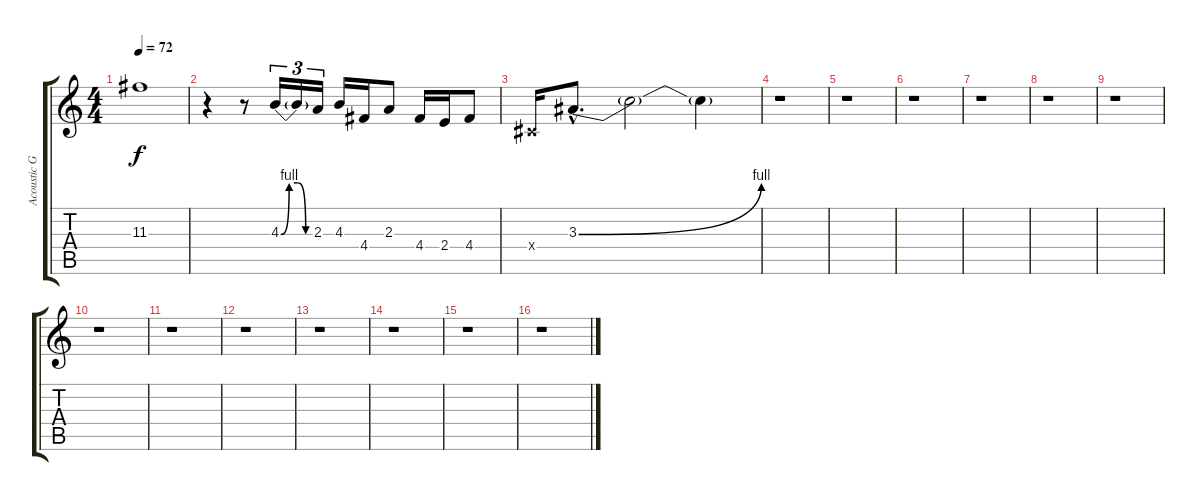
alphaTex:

\track ("Acoustic Guitar Solo " "Acoustic G") {instrument acousticguitarsteel}
\staff {score tabs}
\tuning (E4 B3 G3 D3 A2 E2) {hide}
\ts (4 4)
\tempo 72
\clef g2
\ks c
11.3{t}.1{dy f} |
r.4 r.8 4.3{be (custom 0 0 15 4 30 4 45 0 60 0)}.16{tu (3 2)} 4.3{t}.16{tu (3 2)} 2.3.16{tu (3 2)} 4.3.16 4.4.16 2.3.8 4.4.16 2.4.16 4.4.8 |
-1.4{x}.16 3.3{be (bend 0 0 60 4) hac}.8{d} 3.3{t}.2 3.3{t}.4 |
r.1 |
r.1 |
r.1 |
r.1 |
r.1 |
r.1 |
r.1 |
r.1 |
r.1 |
r.1 |
r.1 |
r.1 |
r.1
